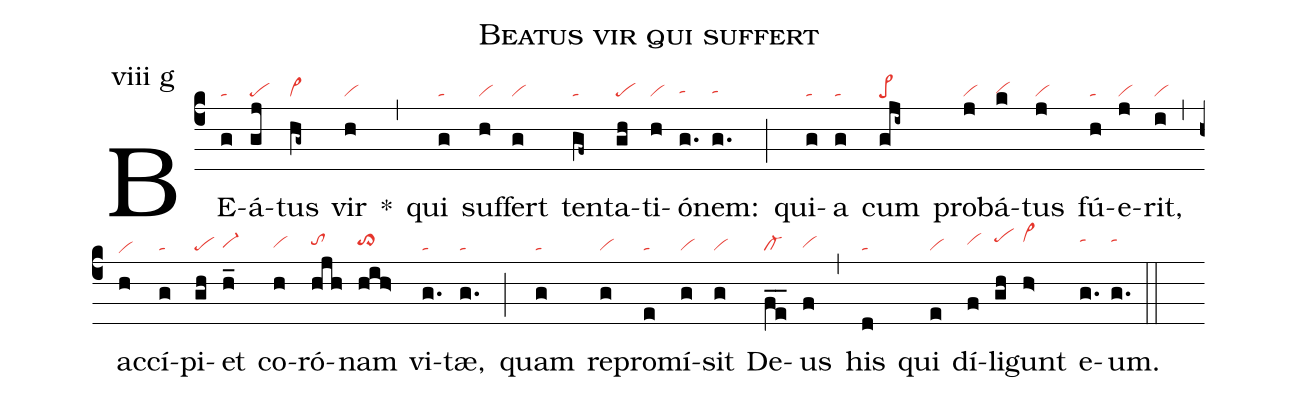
name: Beatus vir qui suffert;
annotation: viii g;
mode: 8;
nabc-lines: 1;
%%
(c4)
BE(g|ta)á(gj|pe)tus(hg~|vi>) vir(h|vi) *(,)
qui(g|ta) suf(h|vi)fert(g|vi) ten(gf~|ta)ta(gh|pe)ti(h|vi)ó(g.|tahg)nem:(g.|tahg) (;)
qui(g|ta)a(g|ta) cum(gji~|pe>) pro(j|vi)bá(k|vihg)tus(j|vi) fú(h|ta)e(j|vi)rit,(i|vi) (,)
ac(h|vihe)cí(g|ta)pi(gh|pe)et(h_|vi-hg) co(h|vihg)ró(hjh|tohh)nam(hih>|to>hh) vi(g.|ta)tæ,(g.|ta) (;)
quam(g|ta) re(g|vi)pro(e|ta)mí(g|vi)sit(g|vi) De(fe__|cl-)us(f|vihg) (,)
his(d|ta) qui(e|vi) dí(f|vihh)li(gh|pehi)gunt(h>|vi>hi) e(g.|tahi)um.(g.|tahi) (::)
